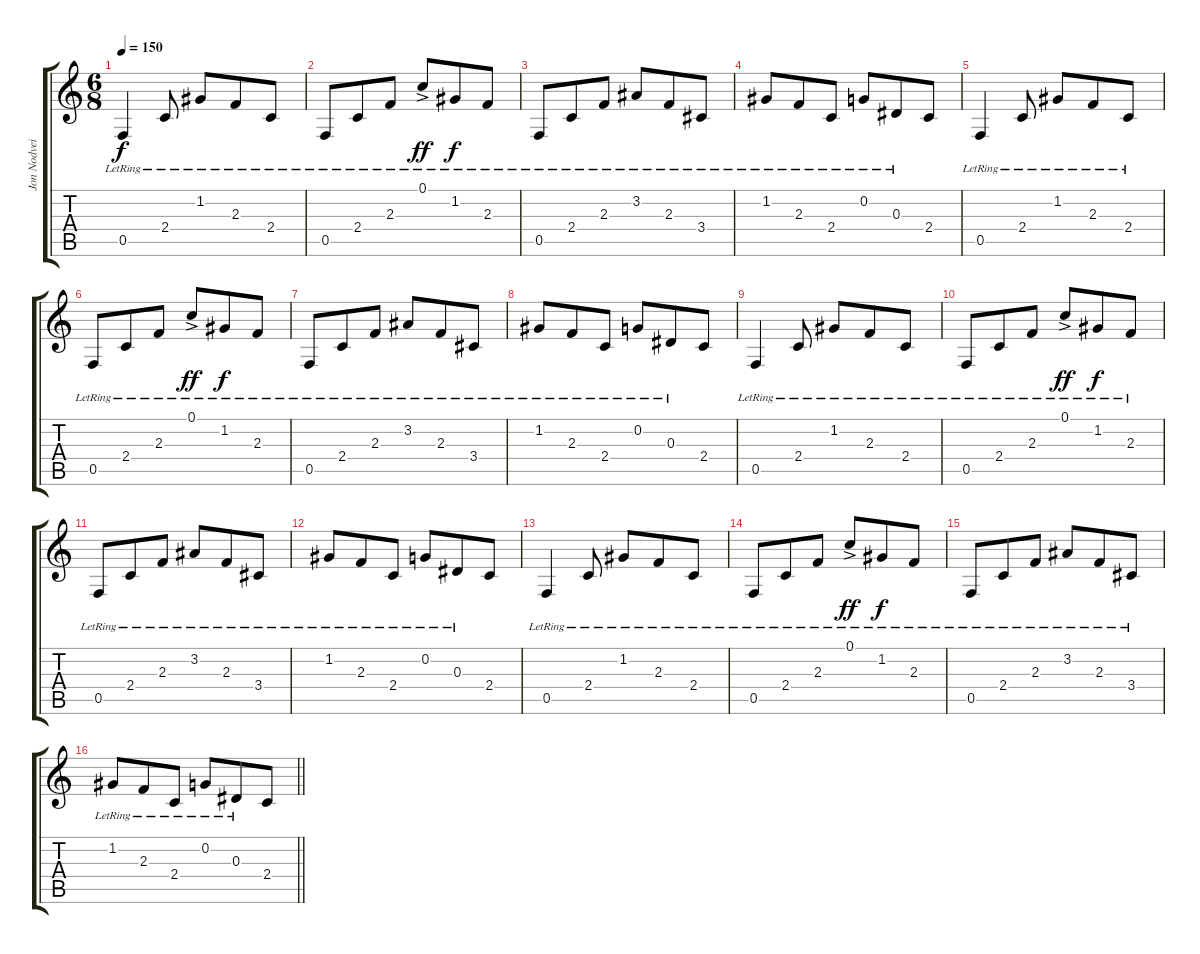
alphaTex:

\track ("Jon Nodveidt (Clean)" "Jon Nodvei") {instrument acousticguitarsteel}
\staff {score tabs}
\tuning (C4 G3 Eb3 Bb2 F2 C2) {hide}
\ts (6 8)
\tempo 150
\clef g2
\ks c
0.5{lr}.4{dy f} 2.4{lr}.8 1.2{lr}.8 2.3{lr}.8 2.4{lr}.8 |
0.5{lr}.8 2.4{lr}.8 2.3{lr}.8 0.1{ac lr}.8{dy ff} 1.2{lr}.8{dy f} 2.3{lr}.8 |
0.5{lr}.8 2.4{lr}.8 2.3{lr}.8 3.2{lr}.8 2.3{lr}.8 3.4{lr}.8 |
1.2{lr}.8 2.3{lr}.8 2.4{lr}.8 0.2{lr}.8 0.3{lr}.8 2.4.8 |
0.5{lr}.4 2.4{lr}.8 1.2{lr}.8 2.3{lr}.8 2.4{lr}.8 |
0.5{lr}.8 2.4{lr}.8 2.3{lr}.8 0.1{ac lr}.8{dy ff} 1.2{lr}.8{dy f} 2.3{lr}.8 |
0.5{lr}.8 2.4{lr}.8 2.3{lr}.8 3.2{lr}.8 2.3{lr}.8 3.4{lr}.8 |
1.2{lr}.8 2.3{lr}.8 2.4{lr}.8 0.2{lr}.8 0.3{lr}.8 2.4.8 |
0.5{lr}.4 2.4{lr}.8 1.2{lr}.8 2.3{lr}.8 2.4{lr}.8 |
0.5{lr}.8 2.4{lr}.8 2.3{lr}.8 0.1{ac lr}.8{dy ff} 1.2{lr}.8{dy f} 2.3{lr}.8 |
0.5{lr}.8 2.4{lr}.8 2.3{lr}.8 3.2{lr}.8 2.3{lr}.8 3.4{lr}.8 |
1.2{lr}.8 2.3{lr}.8 2.4{lr}.8 0.2{lr}.8 0.3{lr}.8 2.4.8 |
0.5{lr}.4 2.4{lr}.8 1.2{lr}.8 2.3{lr}.8 2.4{lr}.8 |
0.5{lr}.8 2.4{lr}.8 2.3{lr}.8 0.1{ac lr}.8{dy ff} 1.2{lr}.8{dy f} 2.3{lr}.8 |
0.5{lr}.8 2.4{lr}.8 2.3{lr}.8 3.2{lr}.8 2.3{lr}.8 3.4{lr}.8 |
\barLineRight lightlight
1.2{lr}.8 2.3{lr}.8 2.4{lr}.8 0.2{lr}.8 0.3{lr}.8 2.4.8
